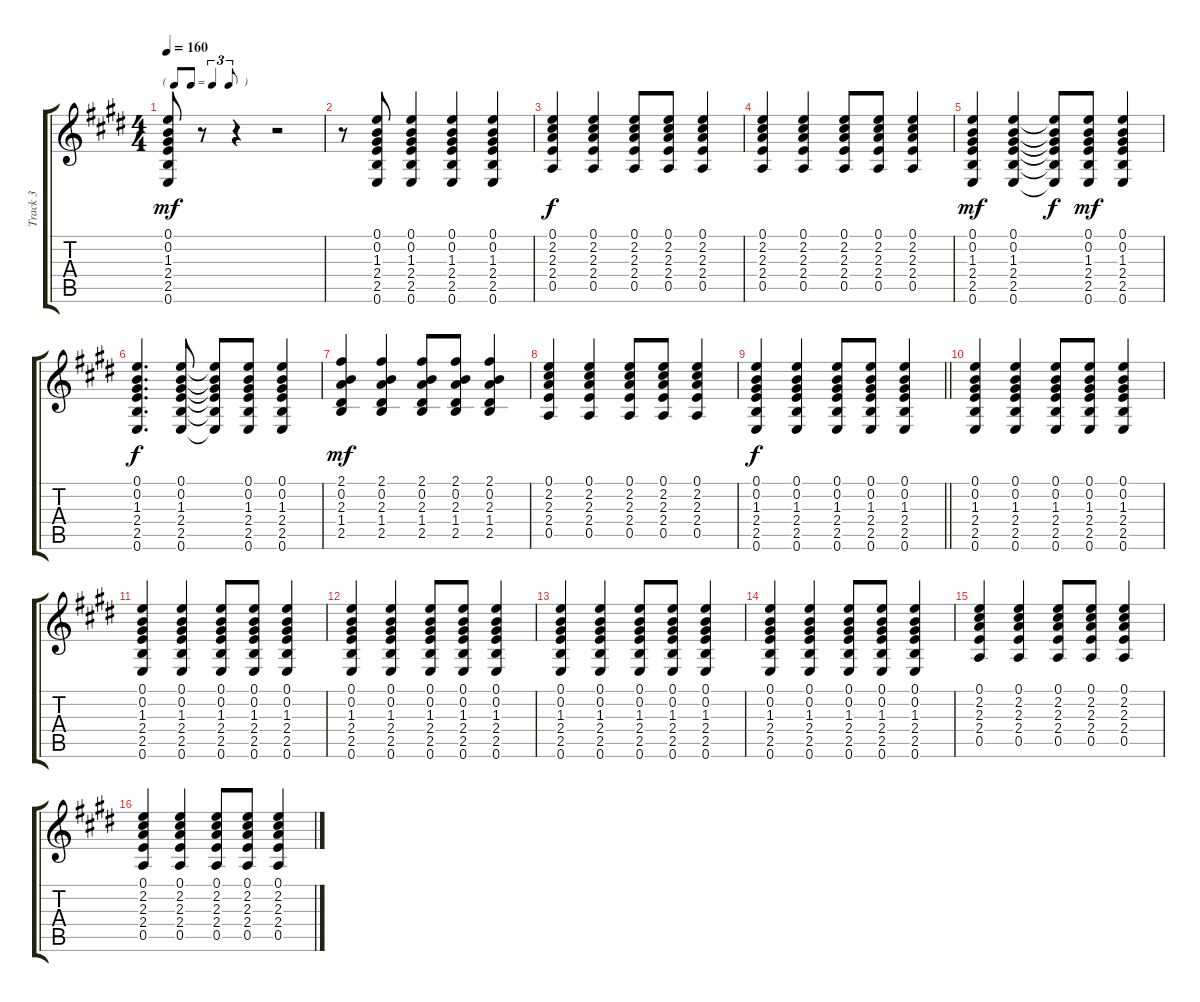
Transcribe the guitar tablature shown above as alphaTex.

\track ("Track 3" "Track 3") {instrument acousticguitarsteel}
\staff {score tabs}
\tuning (E4 B3 G3 D3 A2 E2) {hide}
\ts (4 4)
\tf triplet8th
\tempo 160
\clef g2
\ks e
(0.1 0.2 1.3 2.4 2.5 0.6).8{dy mf} r.8 r.4 r.2 |
r.8 (0.1 0.2 1.3 2.4 2.5 0.6).8 (0.1 0.2 1.3 2.4 2.5 0.6).4 (0.1 0.2 1.3 2.4 2.5 0.6).4 (0.1 0.2 1.3 2.4 2.5 0.6).4 |
(0.1 2.2 2.3 2.4 0.5).4{dy f} (0.1 2.2 2.3 2.4 0.5).4 (0.1 2.2 2.3 2.4 0.5).8 (0.1 2.2 2.3 2.4 0.5).8 (0.1 2.2 2.3 2.4 0.5).4 |
(0.1 2.2 2.3 2.4 0.5).4 (0.1 2.2 2.3 2.4 0.5).4 (0.1 2.2 2.3 2.4 0.5).8 (0.1 2.2 2.3 2.4 0.5).8 (0.1 2.2 2.3 2.4 0.5).4 |
(0.1 0.2 1.3 2.4 2.5 0.6).4{dy mf} (0.1 0.2 1.3 2.4 2.5 0.6).4 (0.1{t} 0.2{t} 1.3{t} 2.4{t} 2.5{t} 0.6{t}).8{dy f} (0.1 0.2 1.3 2.4 2.5 0.6).8{dy mf} (0.1 0.2 1.3 2.4 2.5 0.6).4 |
(0.1 0.2 1.3 2.4 2.5 0.6).4{d dy f} (0.1 0.2 1.3 2.4 2.5 0.6).8 (0.1{t} 0.2{t} 1.3{t} 2.4{t} 2.5{t} 0.6{t}).8 (0.1 0.2 1.3 2.4 2.5 0.6).8 (0.1 0.2 1.3 2.4 2.5 0.6).4 |
(2.1 0.2 2.3 1.4 2.5).4{dy mf} (2.1 0.2 2.3 1.4 2.5).4 (2.1 0.2 2.3 1.4 2.5).8 (2.1 0.2 2.3 1.4 2.5).8 (2.1 0.2 2.3 1.4 2.5).4 |
(0.1 2.2 2.3 2.4 0.5).4 (0.1 2.2 2.3 2.4 0.5).4 (0.1 2.2 2.3 2.4 0.5).8 (0.1 2.2 2.3 2.4 0.5).8 (0.1 2.2 2.3 2.4 0.5).4 |
\barLineRight lightlight
(0.1 0.2 1.3 2.4 2.5 0.6).4{dy f} (0.1 0.2 1.3 2.4 2.5 0.6).4 (0.1 0.2 1.3 2.4 2.5 0.6).8 (0.1 0.2 1.3 2.4 2.5 0.6).8 (0.1 0.2 1.3 2.4 2.5 0.6).4 |
(0.1 0.2 1.3 2.4 2.5 0.6).4 (0.1 0.2 1.3 2.4 2.5 0.6).4 (0.1 0.2 1.3 2.4 2.5 0.6).8 (0.1 0.2 1.3 2.4 2.5 0.6).8 (0.1 0.2 1.3 2.4 2.5 0.6).4 |
(0.1 0.2 1.3 2.4 2.5 0.6).4 (0.1 0.2 1.3 2.4 2.5 0.6).4 (0.1 0.2 1.3 2.4 2.5 0.6).8 (0.1 0.2 1.3 2.4 2.5 0.6).8 (0.1 0.2 1.3 2.4 2.5 0.6).4 |
(0.1 0.2 1.3 2.4 2.5 0.6).4 (0.1 0.2 1.3 2.4 2.5 0.6).4 (0.1 0.2 1.3 2.4 2.5 0.6).8 (0.1 0.2 1.3 2.4 2.5 0.6).8 (0.1 0.2 1.3 2.4 2.5 0.6).4 |
(0.1 0.2 1.3 2.4 2.5 0.6).4 (0.1 0.2 1.3 2.4 2.5 0.6).4 (0.1 0.2 1.3 2.4 2.5 0.6).8 (0.1 0.2 1.3 2.4 2.5 0.6).8 (0.1 0.2 1.3 2.4 2.5 0.6).4 |
(0.1 0.2 1.3 2.4 2.5 0.6).4 (0.1 0.2 1.3 2.4 2.5 0.6).4 (0.1 0.2 1.3 2.4 2.5 0.6).8 (0.1 0.2 1.3 2.4 2.5 0.6).8 (0.1 0.2 1.3 2.4 2.5 0.6).4 |
(0.1 2.2 2.3 2.4 0.5).4 (0.1 2.2 2.3 2.4 0.5).4 (0.1 2.2 2.3 2.4 0.5).8 (0.1 2.2 2.3 2.4 0.5).8 (0.1 2.2 2.3 2.4 0.5).4 |
(0.1 2.2 2.3 2.4 0.5).4 (0.1 2.2 2.3 2.4 0.5).4 (0.1 2.2 2.3 2.4 0.5).8 (0.1 2.2 2.3 2.4 0.5).8 (0.1 2.2 2.3 2.4 0.5).4
